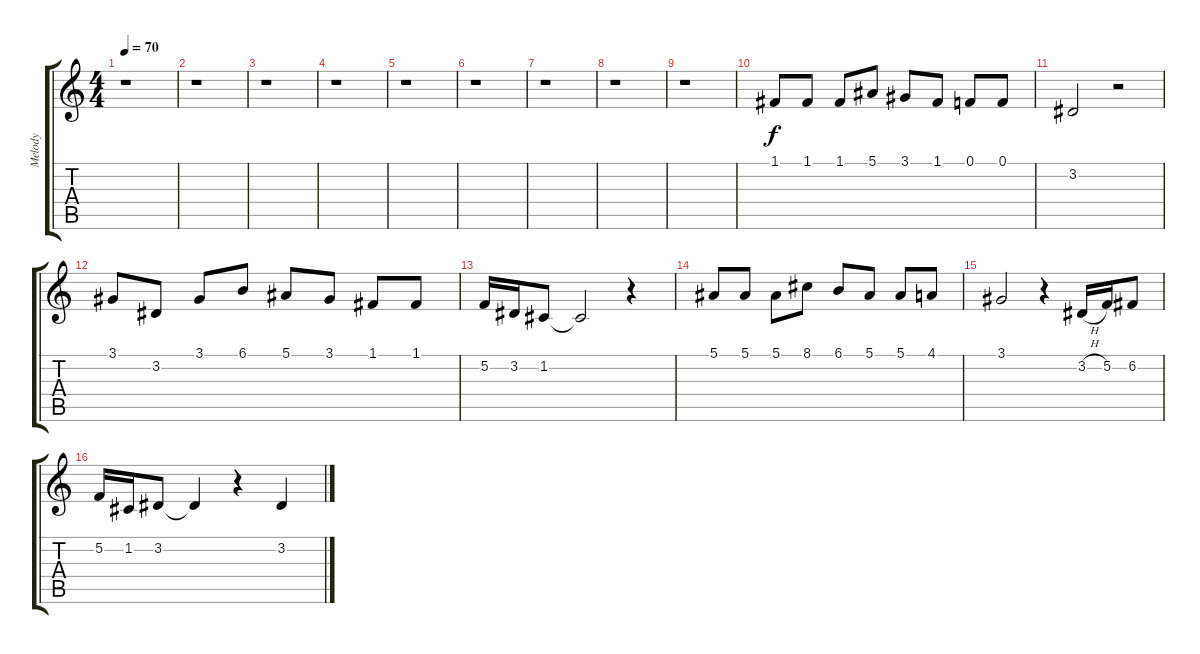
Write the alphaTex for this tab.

\track ("Melody" "Melody") {instrument harmonica}
\staff {score tabs}
\tuning (F4 C4 Ab3 Eb3 Bb2 F2) {hide}
\ts (4 4)
\tempo 70
\clef g2
\ks c
r.1{dy f instrument harmonica} |
r.1 |
r.1 |
r.1 |
r.1 |
r.1 |
r.1 |
r.1 |
r.1 |
1.1.8 1.1.8 1.1.8 5.1.8 3.1.8 1.1.8 0.1.8 0.1.8 |
3.2.2 r.2 |
3.1.8 3.2.8 3.1.8 6.1.8 5.1.8 3.1.8 1.1.8 1.1.8 |
5.2.16 3.2.16 1.2.8 1.2{t}.2 r.4 |
5.1.8 5.1.8 5.1.8 8.1.8 6.1.8 5.1.8 5.1.8 4.1.8 |
3.1.2 r.4 3.2{h}.16 5.2.16 6.2.8 |
5.2.16 1.2.16 3.2.8 3.2{t}.4 r.4 3.2.4
